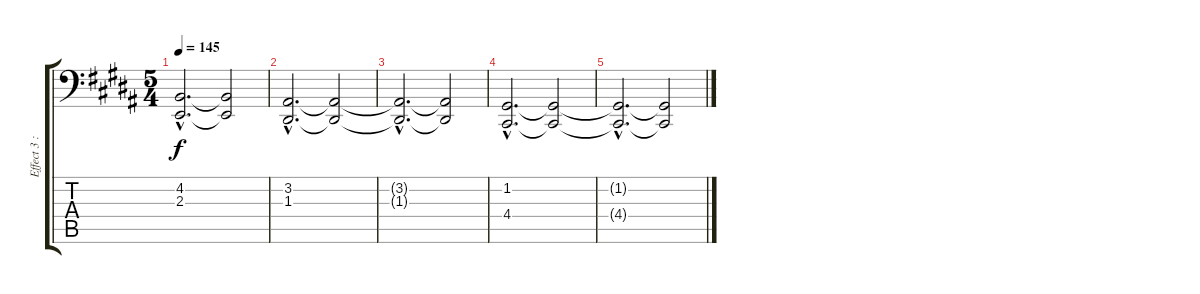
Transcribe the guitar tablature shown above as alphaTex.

\track ("Effect 3 : Bass" "Effect 3 :") {instrument lead7fifths}
\staff {score tabs}
\tuning (C3 G2 D2 A1 E1 B0) {hide}
\ts (5 4)
\tempo 145
\clef f4
\ks b
(4.2{hac t} 2.3{hac t}).2{d dy f} (4.2{t} 2.3{t}).2 |
(3.2{hac} 1.3{hac}).2{d} (3.2{t} 1.3{t}).2 |
(3.2{hac t} 1.3{hac t}).2{d} (3.2{t} 1.3{t}).2 |
(1.2{hac} 4.4{hac}).2{d} (1.2{t} 4.4{t}).2 |
(1.2{hac t} 4.4{hac t}).2{d} (1.2{t} 4.4{t}).2
